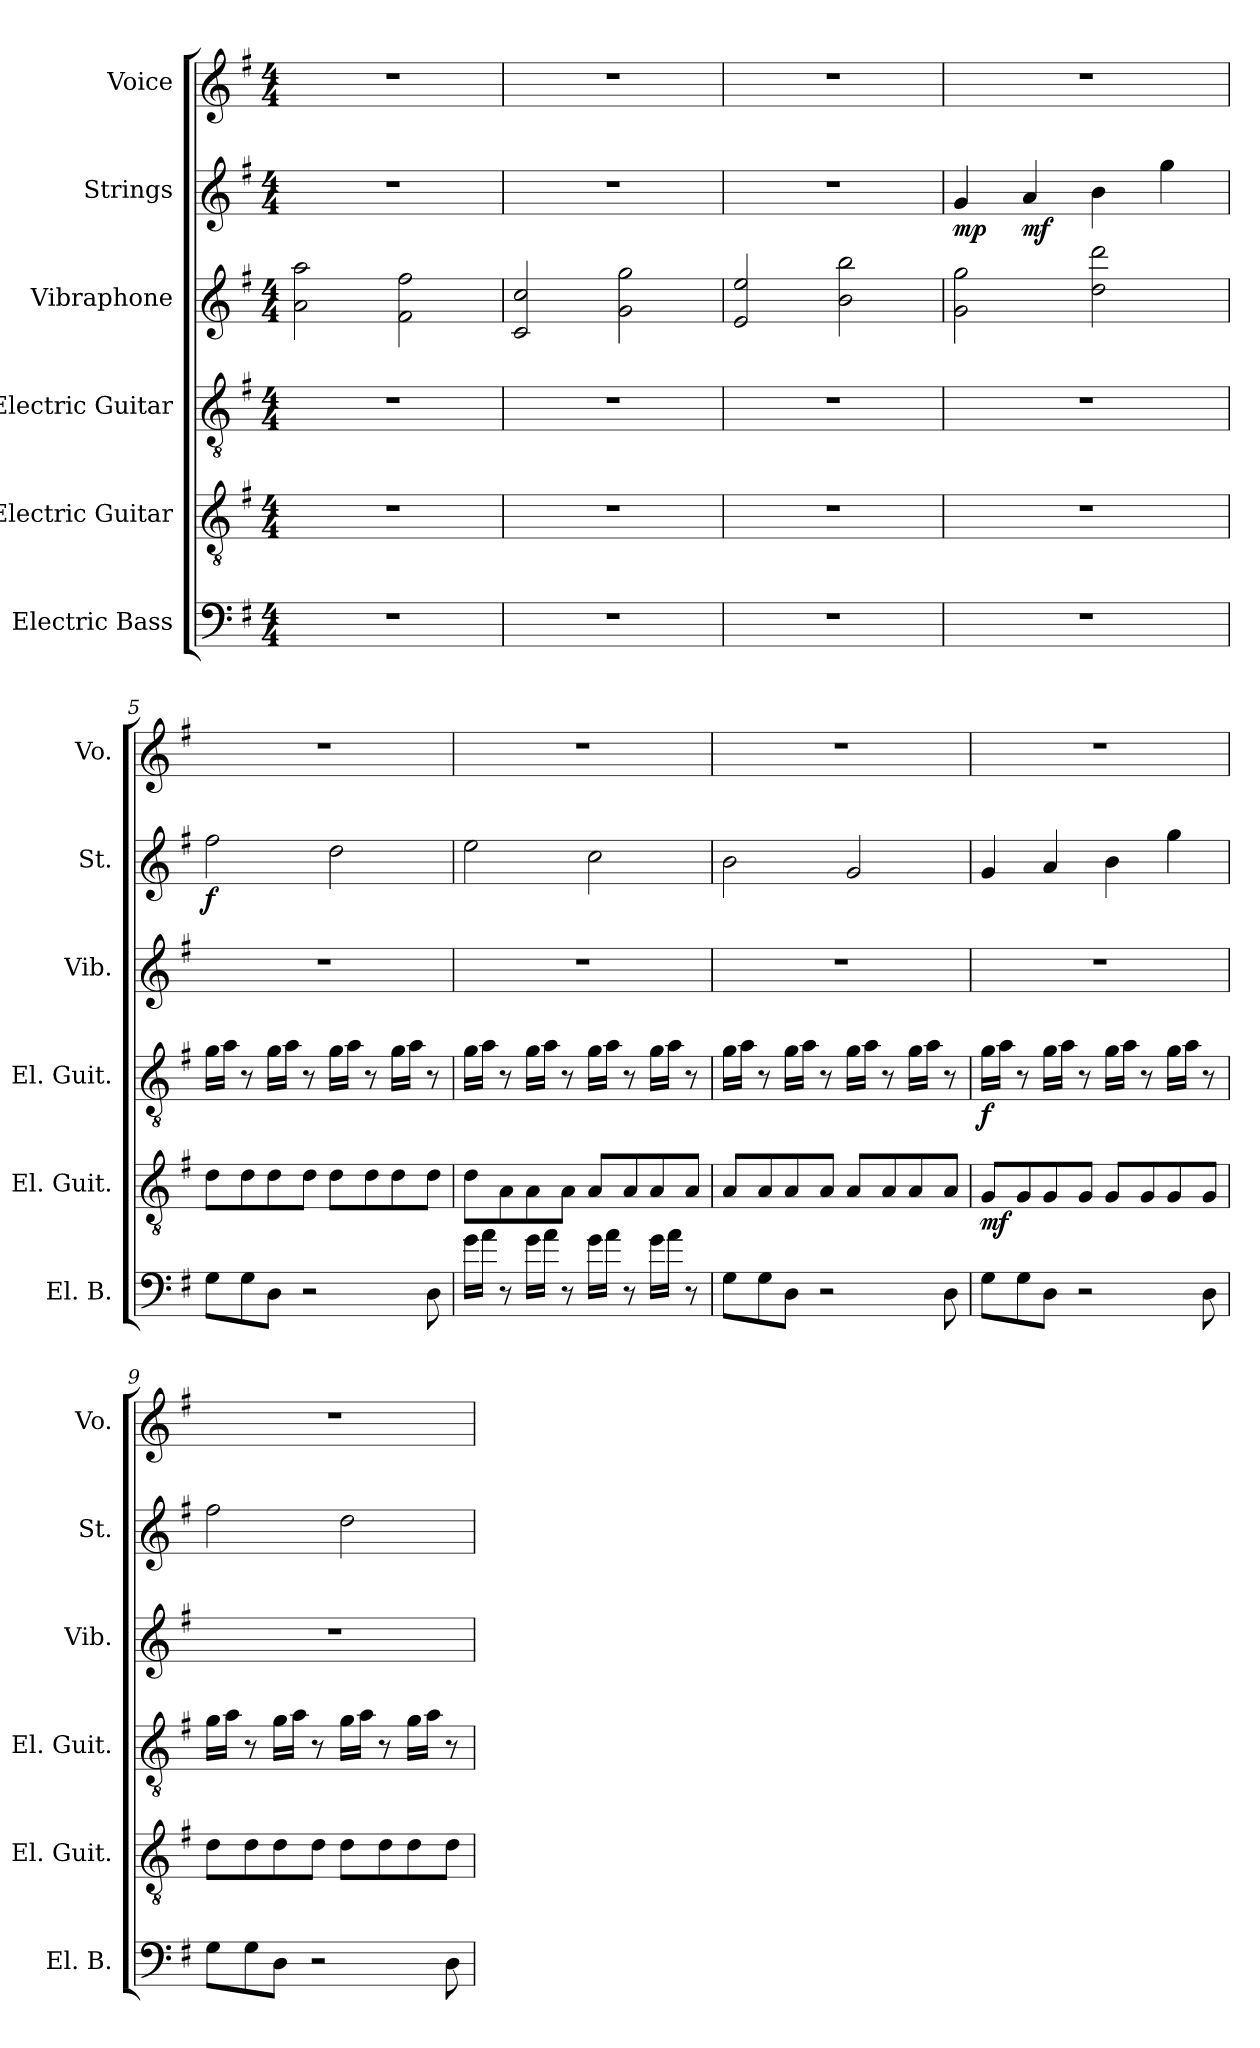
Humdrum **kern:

**kern	**kern	**dynam	**kern	**dynam	**kern	**kern	**dynam	**kern
*part6	*part5	*part5	*part4	*part4	*part3	*part2	*part2	*part1
*staff6	*staff5	*staff5	*staff4	*staff4	*staff3	*staff2	*staff2	*staff1
*I"Electric Bass	*I"Electric Guitar	*	*I"Electric Guitar	*	*I"Vibraphone	*I"Strings	*	*I"Voice
*I'El. B.	*I'El. Guit.	*	*I'El. Guit.	*	*I'Vib.	*I'St.	*	*I'Vo.
*clefF4	*clefGv2	*	*clefGv2	*	*clefG2	*clefG2	*	*clefG2
*ITrd7c12	*ITrd7c12	*	*ITrd7c12	*	*	*	*	*
*k[f#]	*k[f#]	*	*k[f#]	*	*k[f#]	*k[f#]	*	*k[f#]
*M4/4	*M4/4	*	*M4/4	*	*M4/4	*M4/4	*	*M4/4
*MM125	*MM125	*	*MM125	*	*MM125	*MM125	*	*MM125
=1	=1	=1	=1	=1	=1	=1	=1	=1
1r	1r	.	1r	.	2a\ 2aa\	1r	.	1r
.	.	.	.	.	2f#\ 2ff#\	.	.	.
=2	=2	=2	=2	=2	=2	=2	=2	=2
1r	1r	.	1r	.	2c/ 2cc/	1r	.	1r
.	.	.	.	.	2g\ 2gg\	.	.	.
=3	=3	=3	=3	=3	=3	=3	=3	=3
1r	1r	.	1r	.	2e/ 2ee/	1r	.	1r
.	.	.	.	.	2b\ 2bb\	.	.	.
=4	=4	=4	=4	=4	=4	=4	=4	=4
!	!	!	!	!	!	!	!LO:DY:b	!
1r	1r	.	1r	.	2g\ 2gg\	4g/	mp	1r
!	!	!	!	!	!	!	!LO:DY:b	!
.	.	.	.	.	.	4a/	mf	.
.	.	.	.	.	2dd\ 2ddd\	4b\	.	.
.	.	.	.	.	.	4gg\	.	.
=5	=5	=5	=5	=5	=5	=5	=5	=5
!	!	!	!	!	!	!	!LO:DY:b	!
8GG\L	8D\L	.	16G\LL	.	1r	2ff#\	f	1r
.	.	.	16A\JJ	.	.	.	.	.
8GG\	8D\	.	8r	.	.	.	.	.
8DD\J	8D\	.	16G\LL	.	.	.	.	.
.	.	.	16A\JJ	.	.	.	.	.
2r	8D\J	.	8r	.	.	.	.	.
.	8D\L	.	16G\LL	.	.	2dd\	.	.
.	.	.	16A\JJ	.	.	.	.	.
.	8D\	.	8r	.	.	.	.	.
.	8D\	.	16G\LL	.	.	.	.	.
.	.	.	16A\JJ	.	.	.	.	.
8DD\	8D\J	.	8r	.	.	.	.	.
!!LO:PB:g=z
=6	=6	=6	=6	=6	=6	=6	=6	=6
16G\LL	8D\L	.	16G\LL	.	1r	2ee\	.	1r
16A\JJ	.	.	16A\JJ	.	.	.	.	.
8r	8AA\	.	8r	.	.	.	.	.
16G\LL	8AA\	.	16G\LL	.	.	.	.	.
16A\JJ	.	.	16A\JJ	.	.	.	.	.
8r	8AA\J	.	8r	.	.	.	.	.
16G\LL	8AA/L	.	16G\LL	.	.	2cc\	.	.
16A\JJ	.	.	16A\JJ	.	.	.	.	.
8r	8AA/	.	8r	.	.	.	.	.
16G\LL	8AA/	.	16G\LL	.	.	.	.	.
16A\JJ	.	.	16A\JJ	.	.	.	.	.
8r	8AA/J	.	8r	.	.	.	.	.
=7	=7	=7	=7	=7	=7	=7	=7	=7
8GG\L	8AA/L	.	16G\LL	.	1r	2b\	.	1r
.	.	.	16A\JJ	.	.	.	.	.
8GG\	8AA/	.	8r	.	.	.	.	.
8DD\J	8AA/	.	16G\LL	.	.	.	.	.
.	.	.	16A\JJ	.	.	.	.	.
2r	8AA/J	.	8r	.	.	.	.	.
.	8AA/L	.	16G\LL	.	.	2g/	.	.
.	.	.	16A\JJ	.	.	.	.	.
.	8AA/	.	8r	.	.	.	.	.
.	8AA/	.	16G\LL	.	.	.	.	.
.	.	.	16A\JJ	.	.	.	.	.
8DD\	8AA/J	.	8r	.	.	.	.	.
=8	=8	=8	=8	=8	=8	=8	=8	=8
!	!	!LO:DY:b	!	!LO:DY:b	!	!	!	!
8GG\L	8GG/L	mf	16G\LL	f	1r	4g/	.	1r
.	.	.	16A\JJ	.	.	.	.	.
8GG\	8GG/	.	8r	.	.	.	.	.
8DD\J	8GG/	.	16G\LL	.	.	4a/	.	.
.	.	.	16A\JJ	.	.	.	.	.
2r	8GG/J	.	8r	.	.	.	.	.
.	8GG/L	.	16G\LL	.	.	4b\	.	.
.	.	.	16A\JJ	.	.	.	.	.
.	8GG/	.	8r	.	.	.	.	.
.	8GG/	.	16G\LL	.	.	4gg\	.	.
.	.	.	16A\JJ	.	.	.	.	.
8DD\	8GG/J	.	8r	.	.	.	.	.
!!LO:LB:g=z
=9	=9	=9	=9	=9	=9	=9	=9	=9
8GG\L	8D\L	.	16G\LL	.	1r	2ff#\	.	1r
.	.	.	16A\JJ	.	.	.	.	.
8GG\	8D\	.	8r	.	.	.	.	.
8DD\J	8D\	.	16G\LL	.	.	.	.	.
.	.	.	16A\JJ	.	.	.	.	.
2r	8D\J	.	8r	.	.	.	.	.
.	8D\L	.	16G\LL	.	.	2dd\	.	.
.	.	.	16A\JJ	.	.	.	.	.
.	8D\	.	8r	.	.	.	.	.
.	8D\	.	16G\LL	.	.	.	.	.
.	.	.	16A\JJ	.	.	.	.	.
8DD\	8D\J	.	8r	.	.	.	.	.
=	=	=	=	=	=	=	=	=
*-	*-	*-	*-	*-	*-	*-	*-	*-
